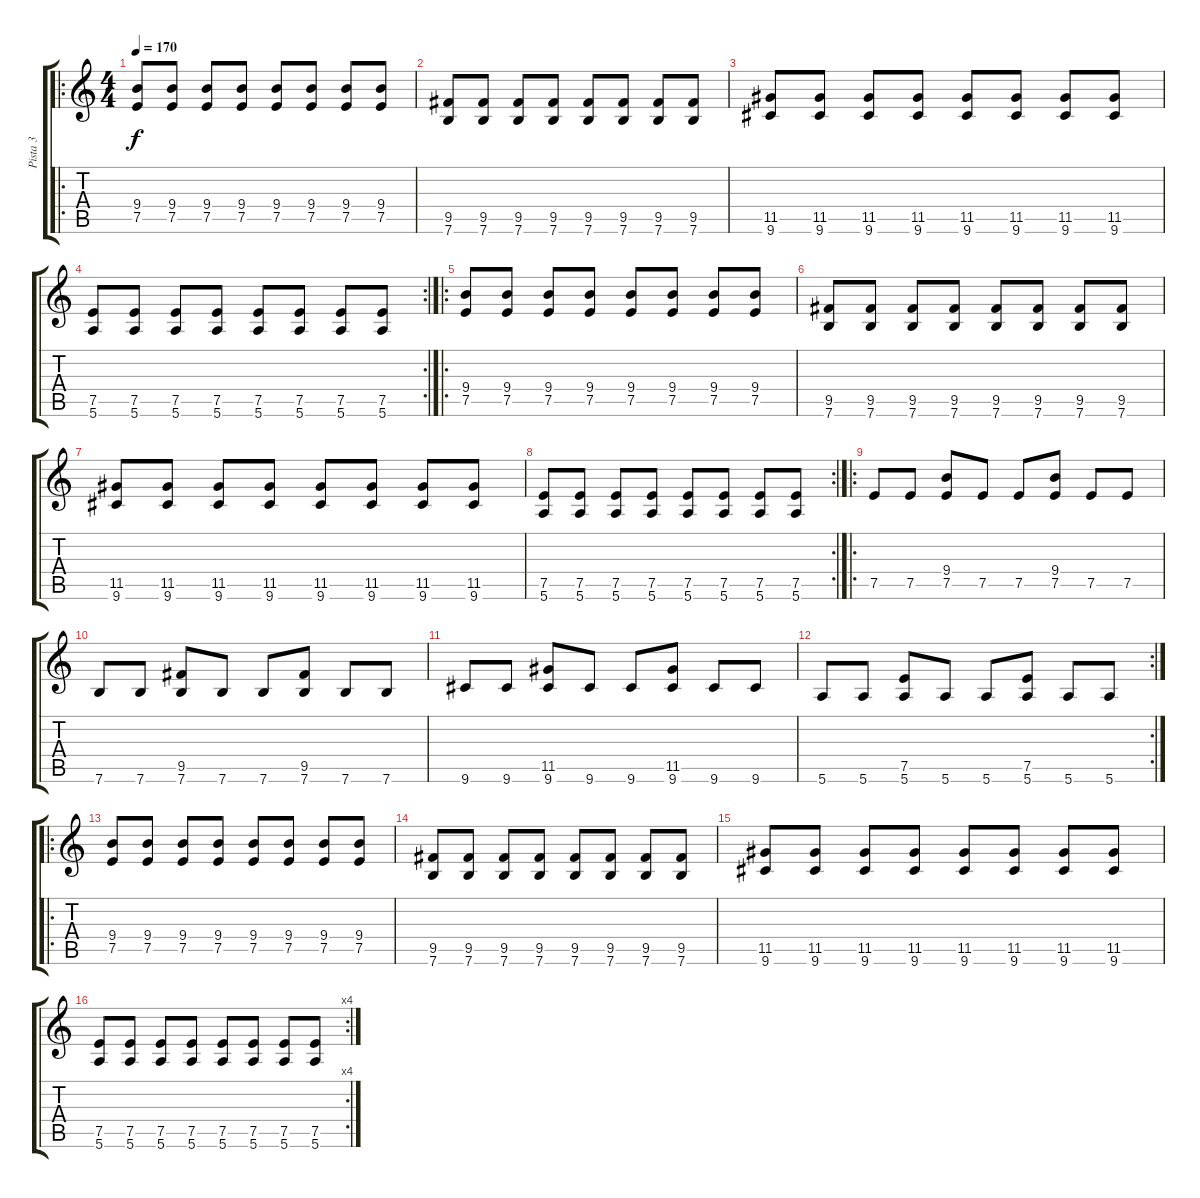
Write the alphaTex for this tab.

\track ("Pista 3" "Pista 3") {instrument electricguitarmuted}
\staff {score tabs}
\tuning (E4 B3 G3 D3 A2 E2) {hide}
\ro
\ts (4 4)
\tempo 170
\clef g2
\ks c
(9.4 7.5).8{dy f instrument electricguitarmuted} (9.4 7.5).8 (9.4 7.5).8 (9.4 7.5).8 (9.4 7.5).8 (9.4 7.5).8 (9.4 7.5).8 (9.4 7.5).8 |
(9.5 7.6).8 (9.5 7.6).8 (9.5 7.6).8 (9.5 7.6).8 (9.5 7.6).8 (9.5 7.6).8 (9.5 7.6).8 (9.5 7.6).8 |
(11.5 9.6).8 (11.5 9.6).8 (11.5 9.6).8 (11.5 9.6).8 (11.5 9.6).8 (11.5 9.6).8 (11.5 9.6).8 (11.5 9.6).8 |
\rc 2
(7.5 5.6).8 (7.5 5.6).8 (7.5 5.6).8 (7.5 5.6).8 (7.5 5.6).8 (7.5 5.6).8 (7.5 5.6).8 (7.5 5.6).8 |
\ro
(9.4 7.5).8 (9.4 7.5).8 (9.4 7.5).8 (9.4 7.5).8 (9.4 7.5).8 (9.4 7.5).8 (9.4 7.5).8 (9.4 7.5).8 |
(9.5 7.6).8 (9.5 7.6).8 (9.5 7.6).8 (9.5 7.6).8 (9.5 7.6).8 (9.5 7.6).8 (9.5 7.6).8 (9.5 7.6).8 |
(11.5 9.6).8 (11.5 9.6).8 (11.5 9.6).8 (11.5 9.6).8 (11.5 9.6).8 (11.5 9.6).8 (11.5 9.6).8 (11.5 9.6).8 |
\rc 2
(7.5 5.6).8 (7.5 5.6).8 (7.5 5.6).8 (7.5 5.6).8 (7.5 5.6).8 (7.5 5.6).8 (7.5 5.6).8 (7.5 5.6).8 |
\ro
7.5.8 7.5.8 (9.4 7.5).8 7.5.8 7.5.8 (9.4 7.5).8 7.5.8 7.5.8 |
7.6.8 7.6.8 (9.5 7.6).8 7.6.8 7.6.8 (9.5 7.6).8 7.6.8 7.6.8 |
9.6.8 9.6.8 (11.5 9.6).8 9.6.8 9.6.8 (11.5 9.6).8 9.6.8 9.6.8 |
\rc 2
5.6.8 5.6.8 (7.5 5.6).8 5.6.8 5.6.8 (7.5 5.6).8 5.6.8 5.6.8 |
\ro
(9.4 7.5).8 (9.4 7.5).8 (9.4 7.5).8 (9.4 7.5).8 (9.4 7.5).8 (9.4 7.5).8 (9.4 7.5).8 (9.4 7.5).8 |
(9.5 7.6).8 (9.5 7.6).8 (9.5 7.6).8 (9.5 7.6).8 (9.5 7.6).8 (9.5 7.6).8 (9.5 7.6).8 (9.5 7.6).8 |
(11.5 9.6).8 (11.5 9.6).8 (11.5 9.6).8 (11.5 9.6).8 (11.5 9.6).8 (11.5 9.6).8 (11.5 9.6).8 (11.5 9.6).8 |
\rc 4
(7.5 5.6).8 (7.5 5.6).8 (7.5 5.6).8 (7.5 5.6).8 (7.5 5.6).8 (7.5 5.6).8 (7.5 5.6).8 (7.5 5.6).8
